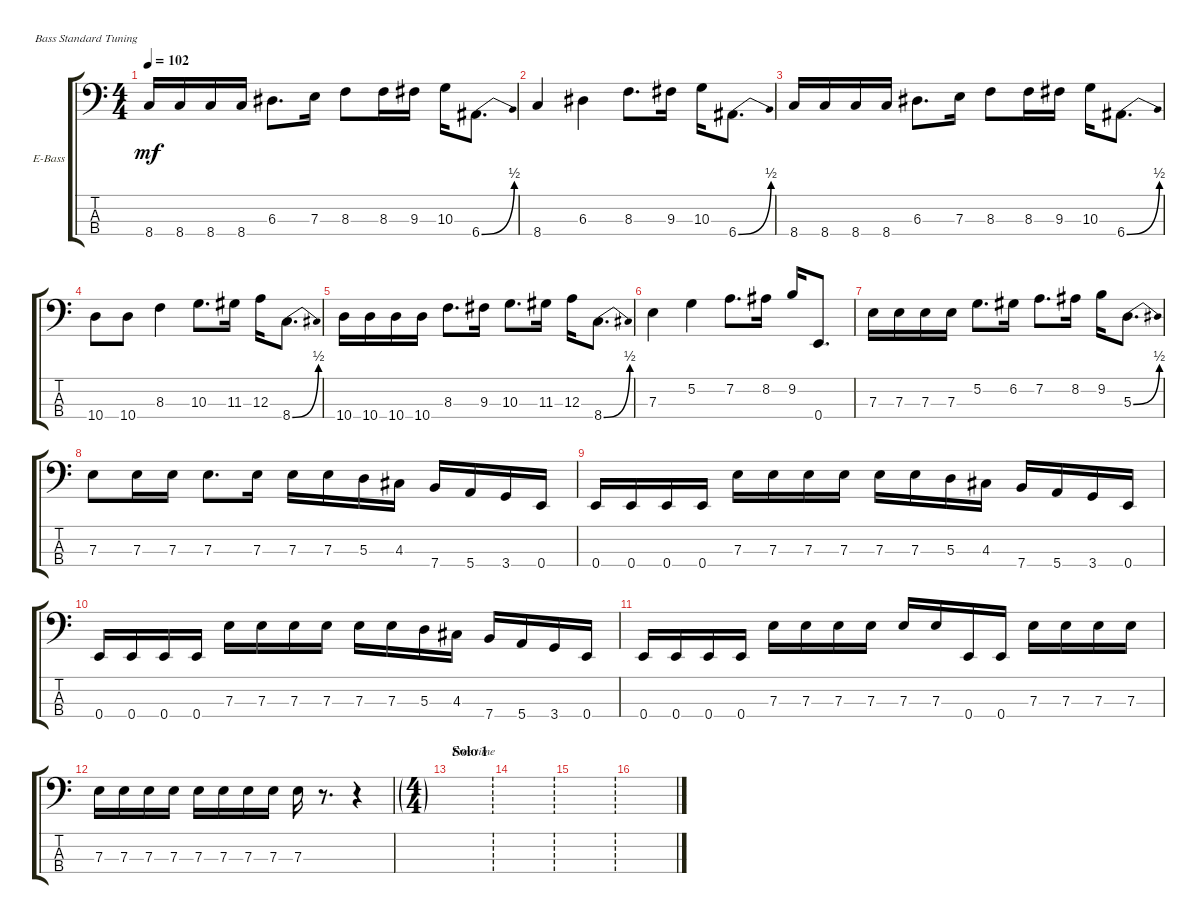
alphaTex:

\bracketExtendMode groupsimilarinstruments
\firstSystemTrackNameOrientation horizontal
\otherSystemsTrackNameOrientation horizontal
\track ("John Paul Jones" "E-Bass") {instrument electricbassfinger}
\staff {score tabs}
\tuning (G2 D2 A1 E1)
\ts (4 4)
\tempo 102
\clef f4
\ks c
8.4.16{dy mf} 8.4.16 8.4.16 8.4.16 6.3.8{d} 7.3.16 8.3.8 8.3.16 9.3.16 10.3.16 6.4{be (bend 0 0 15.6 2)}.8{d} |
8.4.4 6.3.4 8.3.8{d} 9.3.16 10.3.16 6.4{be (bend 0 0 15.6 2)}.8{d} |
8.4.16 8.4.16 8.4.16 8.4.16 6.3.8{d} 7.3.16 8.3.8 8.3.16 9.3.16 10.3.16 6.4{be (bend 0 0 15.6 2)}.8{d} |
10.4.8 10.4.8 8.3.4 10.3.8{d} 11.3.16 12.3.16 8.4{be (bend 0 0 15.6 2)}.8{d} |
10.4.16 10.4.16 10.4.16 10.4.16 8.3.8{d} 9.3.16 10.3.8{d} 11.3.16 12.3.16 8.4{be (bend 0 0 15.6 2)}.8{d} |
7.3.4 5.2.4 7.2.8{d} 8.2.16 9.2.16 0.4.8{d} |
7.3.16 7.3.16 7.3.16 7.3.16 5.2.8{d} 6.2.16 7.2.8{d} 8.2.16 9.2.16 5.3{be (bend 0 0 15 2)}.8{d} |
7.3.8 7.3.16 7.3.16 7.3.8{d} 7.3.16 7.3.16 7.3.16 5.3.16 4.3.16 7.4.16 5.4.16 3.4.16 0.4.16 |
0.4.16 0.4.16 0.4.16 0.4.16 7.3.16 7.3.16 7.3.16 7.3.16 7.3.16 7.3.16 5.3.16 4.3.16 7.4.16 5.4.16 3.4.16 0.4.16 |
0.4.16 0.4.16 0.4.16 0.4.16 7.3.16 7.3.16 7.3.16 7.3.16 7.3.16 7.3.16 5.3.16 4.3.16 7.4.16 5.4.16 3.4.16 0.4.16 |
0.4.16 0.4.16 0.4.16 0.4.16 7.3.16 7.3.16 7.3.16 7.3.16 7.3.16 7.3.16 0.4.16 0.4.16 7.3.16 7.3.16 7.3.16 7.3.16 |
7.3.16 7.3.16 7.3.16 7.3.16 7.3.16 7.3.16 7.3.16 7.3.16 7.3.16 r.8{d} r.4 |
\ft
\section ("" "Solo 1")
|
\ft
|
\ft
|
\ft
